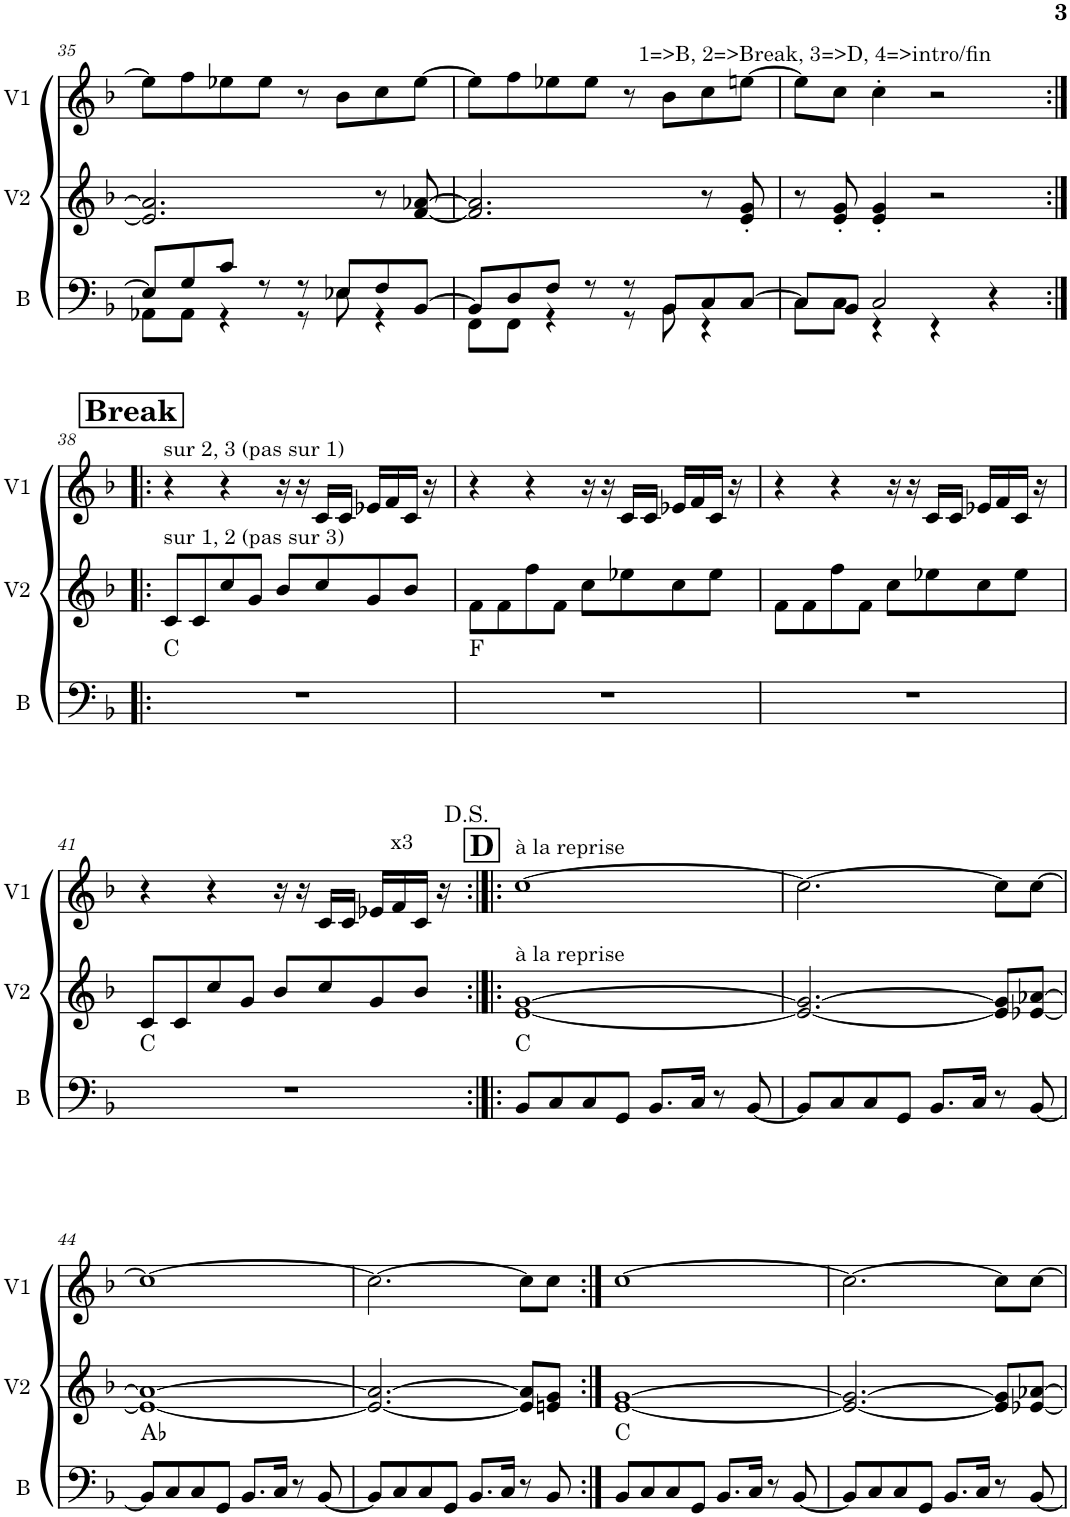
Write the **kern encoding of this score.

**kern	**harte	**kern	**kern
*part3	*part3	*part2	*part1
*staff3	*	*staff2	*staff1
*I"Bass	*	*I"Voice 2	*I"Voice 1
*I'B	*	*I'V2	*I'V1
!!LO:PB:g=z
*clefF4	*	*clefG2	*clefG2
*	*	*Trd8c14	*Trd1c2
*k[b-]	*	*k[b-]	*k[b-]
*M4/4	*	*M4/4	*M4/4
=35	=35	=35	=35
*^	*	*	*
8E-/L]	8AA-X\L	.	2.e-/] 2.a-/]	8ee-\L]
8G/	8AA-\J	.	.	8ff\
8c/J	4r	.	.	8ee-X\
8r	.	.	.	8ee-\J
8r	8r	.	.	8r
8E-X/L	8E-\	.	.	8b-\L
8F/	4r	.	8r	8cc\
[8BB-/J	.	.	[8f/ [8a-X/	[8ee-\J
=36	=36	=36	=36	=36
8BB-/L]	8FF\L	.	2.f/] 2.a-/]	8ee-\L]
8D/	8FF\J	.	.	8ff\
8F/J	4r	.	.	8ee-X\
8r	.	.	.	8ee-\J
8r	8r	.	.	8r
8BB-/L	8BB-\	.	.	8b-\L
8C/	4r	.	8r	8cc\
[8C/J	.	.	8e/' 8g/'	[8een\J
=37	=37	=37	=37	=37
8C/L]	8C\L	.	8r	8ee\L]
8BB-/J	8C\J	.	8e/' 8g/'	8cc\J
!	!	!	!	!LO:TX:a:t=1=>B, 2=>Break, 3=>D, 4=>intro/fin
2C/	4r	.	4e/' 4g/'	4cc'\
.	4r	.	2r	2r
4r	4ryy	.	.	.
!!LO:LB:g=z
!!LO:REH:place=s1:a:B:cj:fs=14:t=Break
=38:|!|:	=38:|!|:	=38:|!|:	=38:|!|:	=38:|!|:
!	!	!	!	!LO:TX:a:t=sur 2, 3 (pas sur 1)
!	!	!	!LO:TX:a:t=sur 1, 2 (pas sur 3)	!
*v	*v	*	*	*
1r	C:maj	8c/L	4r
.	.	8c/	.
.	.	8cc/	4r
.	.	8g/J	.
.	.	8b-/L	16r
.	.	.	16r
.	.	8cc/	16c/LL
.	.	.	16c/JJ
.	.	8g/	16e-X/LL
.	.	.	16f/
.	.	8b-/J	16c/JJ
.	.	.	16r
=39	=39	=39	=39
1r	F:maj	8f\L	4r
.	.	8f\	.
.	.	8ff\	4r
.	.	8f\J	.
.	.	8cc\L	16r
.	.	.	16r
.	.	8ee-X\	16c/LL
.	.	.	16c/JJ
.	.	8cc\	16e-X/LL
.	.	.	16f/
.	.	8ee-\J	16c/JJ
.	.	.	16r
=40	=40	=40	=40
1r	.	8f\L	4r
.	.	8f\	.
.	.	8ff\	4r
.	.	8f\J	.
.	.	8cc\L	16r
.	.	.	16r
.	.	8ee-X\	16c/LL
.	.	.	16c/JJ
.	.	8cc\	16e-X/LL
.	.	.	16f/
.	.	8ee-\J	16c/JJ
.	.	.	16r
!!LO:LB:g=z
=41	=41	=41	=41
1r	C:maj	8c/L	4r
.	.	8c/	.
.	.	8cc/	4r
.	.	8g/J	.
.	.	8b-/L	16r
.	.	.	16r
.	.	8cc/	16c/LL
.	.	.	16c/JJ
.	.	8g/	16e-X/LL
.	.	.	16f/
.	.	8b-/J	16c/JJ
!	!	!	!LO:TX:a:t=x3
.	.	.	16r
!!LO:REH:place=s1:a:B:cj:fs=14:t=D
=42:|!|:	=42:|!|:	=42:|!|:	=42:|!|:
!	!	!	!LO:TX:a:t=à la reprise
!	!	!LO:TX:a:t=à la reprise	!
8BB-/L	C:maj	[1e [1g	[1cc
8C/	.	.	.
8C/	.	.	.
8GG/J	.	.	.
8.BB-/L	.	.	.
16C/Jk	.	.	.
8r	.	.	.
[8BB-/	.	.	.
=43	=43	=43	=43
8BB-/L]	.	2.e/_ 2.g/_	2.cc\_
8C/	.	.	.
8C/	.	.	.
8GG/J	.	.	.
8.BB-/L	.	.	.
16C/Jk	.	.	.
8r	.	8e/] 8g/]L	8cc\L]
[8BB-/	.	[8e-X/ [8a-X/J	[8cc\J
!!LO:LB:g=z
=44	=44	=44	=44
8BB-/L]	Ab:maj	1e-_ 1a-_	1cc_
8C/	.	.	.
8C/	.	.	.
8GG/J	.	.	.
8.BB-/L	.	.	.
16C/Jk	.	.	.
8r	.	.	.
[8BB-/	.	.	.
=45	=45	=45	=45
8BB-/L]	.	2.e-/_ 2.a-/_	2.cc\_
8C/	.	.	.
8C/	.	.	.
8GG/J	.	.	.
8.BB-/L	.	.	.
16C/Jk	.	.	.
8r	.	8e-/] 8a-/]L	8cc\L]
8BB-/	.	8en/ 8g/J	8cc\J
=46:|!	=46:|!	=46:|!	=46:|!
8BB-/L	C:maj	[1e [1g	[1cc
8C/	.	.	.
8C/	.	.	.
8GG/J	.	.	.
8.BB-/L	.	.	.
16C/Jk	.	.	.
8r	.	.	.
[8BB-/	.	.	.
=47	=47	=47	=47
8BB-/L]	.	2.e/_ 2.g/_	2.cc\_
8C/	.	.	.
8C/	.	.	.
8GG/J	.	.	.
8.BB-/L	.	.	.
16C/Jk	.	.	.
8r	.	8e/] 8g/]L	8cc\L]
[8BB-/	.	[8e-X/ [8a-X/J	[8cc\J
=	=	=	=
*-	*-	*-	*-
